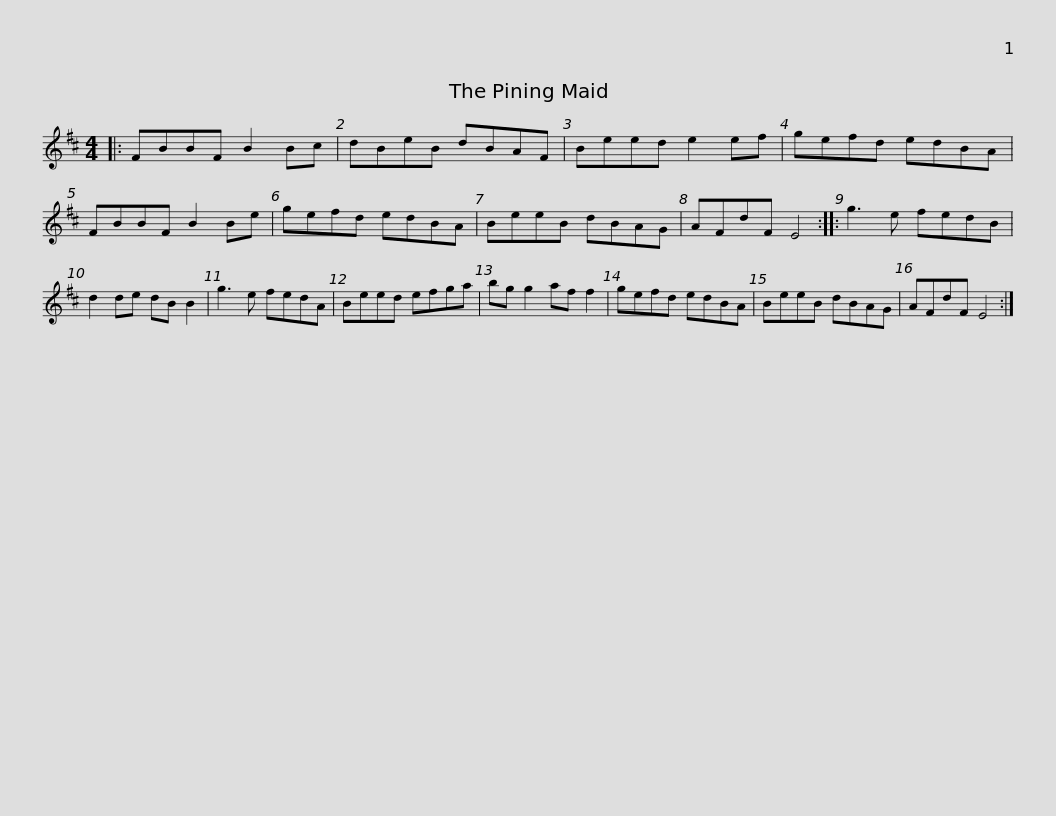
X:1
L:1/8
M:4/4
I:linebreak $
K:Bmin
V:1 treble
V:1
|: FBBF B2 Bc | dBeB dBAF | Beed e2 ef | gefd edBA | FBBF B2 Be |$ %5
 gefd edBA | BeeB dBAG | AFdF E4 :: g3 e fedB | d2 de dB B2 | %10
 g3 e fedA |$ Beed efga | bg g2 af f2 | gefd edBA | BeeB dBAG | %15
 AFdF E4 :| %16
